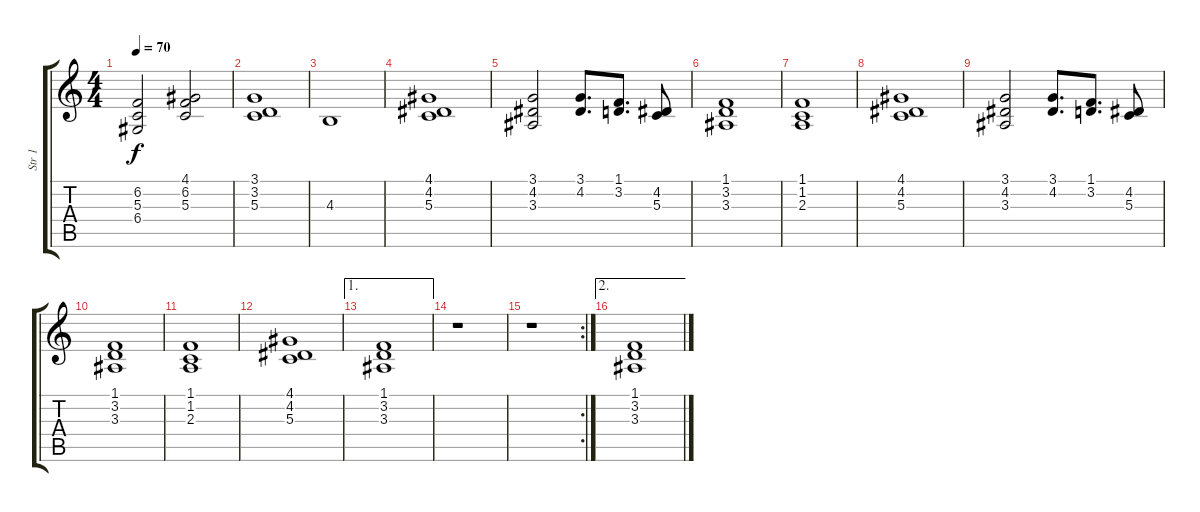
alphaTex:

\track ("Str 1" "Str 1") {instrument stringensemble2}
\staff {score tabs}
\tuning (E4 B3 G3 D3 A2 E2) {hide}
\ts (4 4)
\tempo 70
\clef g2
\ks c
(6.2 5.3 6.4).2{dy f} (4.1 6.2 5.3).2 |
(3.1 3.2 5.3).1 |
4.3.1 |
(4.1 4.2 5.3).1 |
(3.1 4.2 3.3).2 (3.1 4.2).8{d} (1.1 3.2).8{d} (4.2 5.3).8 |
(1.1 3.2 3.3).1 |
(1.1 1.2 2.3).1 |
(4.1 4.2 5.3).1 |
(3.1 4.2 3.3).2 (3.1 4.2).8{d} (1.1 3.2).8{d} (4.2 5.3).8 |
(1.1 3.2 3.3).1 |
(1.1 1.2 2.3).1 |
(4.1 4.2 5.3).1 |
\ae 1
(1.1 3.2 3.3).1 |
r.1 |
\rc 2
r.1 |
\ae 2
(1.1 3.2 3.3).1
